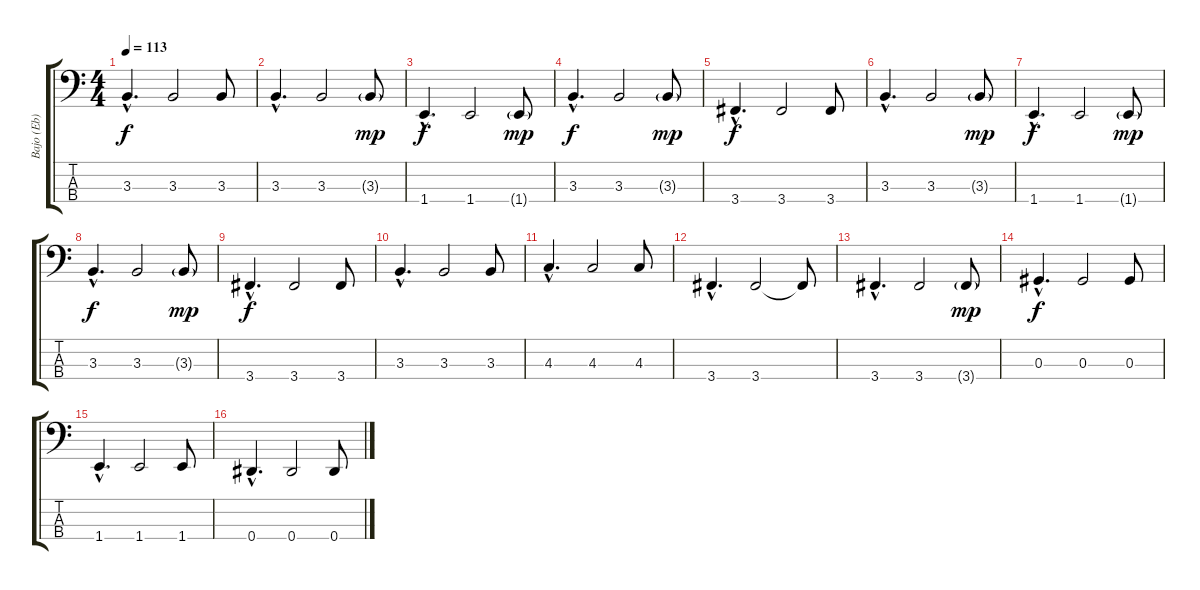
\track ("Bajo (Eb)" "Bajo (Eb)") {instrument electricbassfinger}
\staff {score tabs}
\tuning (Gb2 Db2 Ab1 Eb1) {hide}
\ts (4 4)
\tempo 113
\clef f4
\ks c
3.3{hac}.4{d dy f} 3.3.2 3.3.8 |
3.3{hac}.4{d} 3.3.2 3.3{g}.8{dy mp} |
1.4{hac}.4{d dy f} 1.4.2 1.4{g}.8{dy mp} |
3.3{hac}.4{d dy f} 3.3.2 3.3{g}.8{dy mp} |
3.4{hac}.4{d dy f} 3.4.2 3.4.8 |
3.3{hac}.4{d} 3.3.2 3.3{g}.8{dy mp} |
1.4{hac}.4{d dy f} 1.4.2 1.4{g}.8{dy mp} |
3.3{hac}.4{d dy f} 3.3.2 3.3{g}.8{dy mp} |
3.4{hac}.4{d dy f} 3.4.2 3.4.8 |
3.3{hac}.4{d} 3.3.2 3.3.8 |
4.3{hac}.4{d} 4.3.2 4.3.8 |
3.4{hac}.4{d} 3.4.2 3.4{t}.8 |
3.4{hac}.4{d} 3.4.2 3.4{g}.8{dy mp} |
0.3{hac}.4{d dy f} 0.3.2 0.3.8 |
1.4{hac}.4{d} 1.4.2 1.4.8 |
0.4{hac}.4{d} 0.4.2 0.4.8
